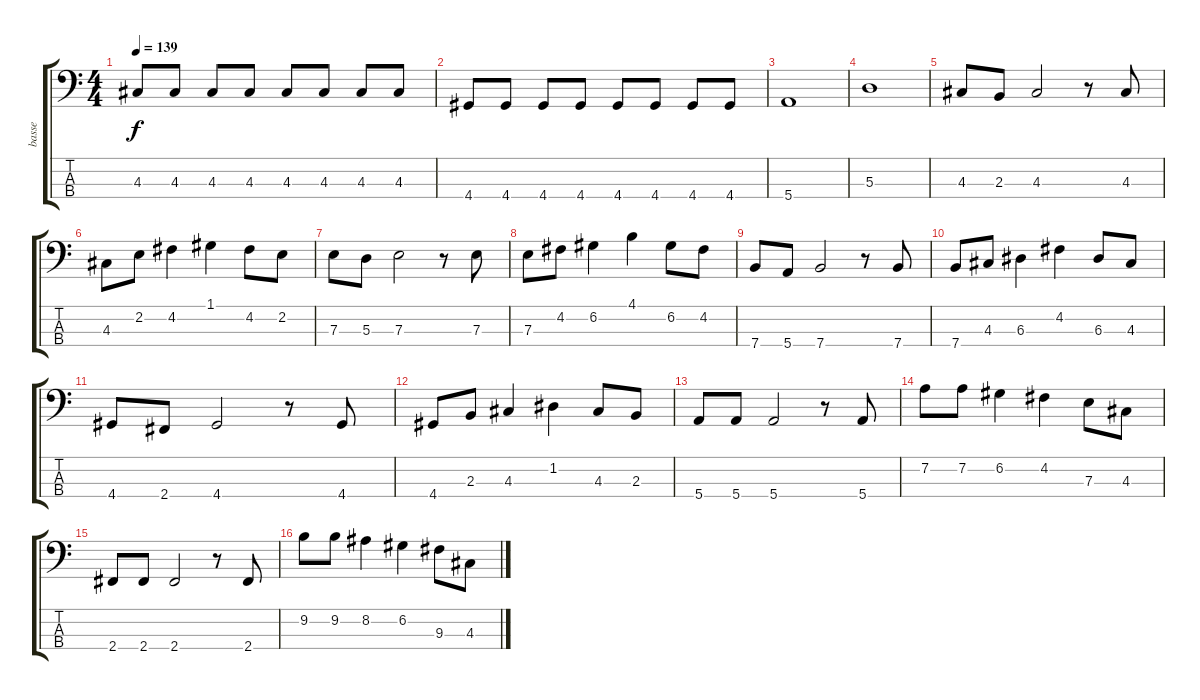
\track ("basse" "basse") {instrument electricbassfinger}
\staff {score tabs}
\tuning (G2 D2 A1 E1) {hide}
\ts (4 4)
\tempo 139
\clef f4
\ks c
4.3.8{dy f} 4.3.8 4.3.8 4.3.8 4.3.8 4.3.8 4.3.8 4.3.8 |
4.4.8 4.4.8 4.4.8 4.4.8 4.4.8 4.4.8 4.4.8 4.4.8 |
5.4.1 |
5.3.1 |
4.3.8 2.3.8 4.3.2 r.8 4.3.8 |
4.3.8 2.2.8 4.2.4 1.1.4 4.2.8 2.2.8 |
7.3.8 5.3.8 7.3.2 r.8 7.3.8 |
7.3.8 4.2.8 6.2.4 4.1.4 6.2.8 4.2.8 |
7.4.8 5.4.8 7.4.2 r.8 7.4.8 |
7.4.8 4.3.8 6.3.4 4.2.4 6.3.8 4.3.8 |
4.4.8 2.4.8 4.4.2 r.8 4.4.8 |
4.4.8 2.3.8 4.3.4 1.2.4 4.3.8 2.3.8 |
5.4.8 5.4.8 5.4.2 r.8 5.4.8 |
7.2.8 7.2.8 6.2.4 4.2.4 7.3.8 4.3.8 |
2.4.8 2.4.8 2.4.2 r.8 2.4.8 |
9.2.8 9.2.8 8.2.4 6.2.4 9.3.8 4.3.8
